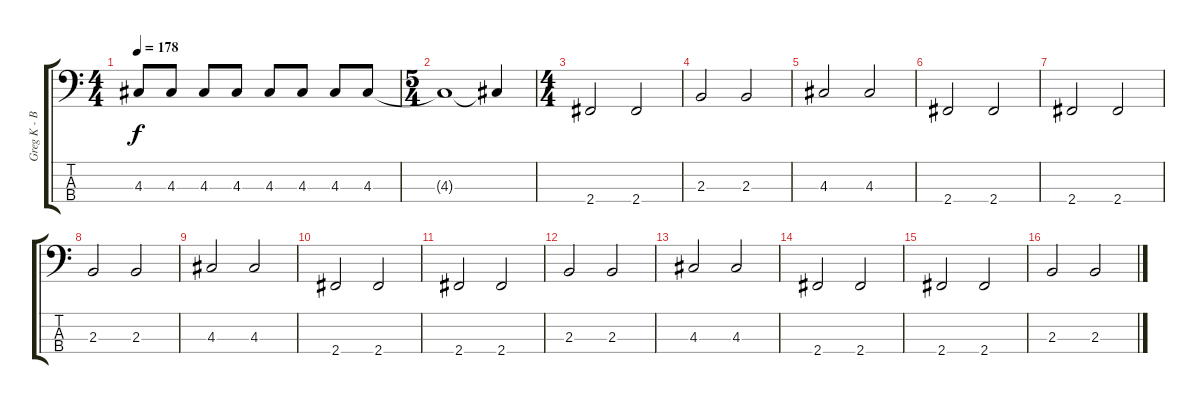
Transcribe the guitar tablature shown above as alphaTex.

\track ("Greg K - Bass" "Greg K - B") {instrument electricbasspick}
\staff {score tabs}
\tuning (G2 D2 A1 E1) {hide}
\ts (4 4)
\tempo 178
\clef f4
\ks c
4.3.8{dy f} 4.3.8 4.3.8 4.3.8 4.3.8 4.3.8 4.3.8 4.3.8 |
\ts (5 4)
4.3{t}.1 4.3{t}.4 |
\ts (4 4)
2.4.2 2.4.2 |
2.3.2 2.3.2 |
4.3.2 4.3.2 |
2.4.2 2.4.2 |
2.4.2 2.4.2 |
2.3.2 2.3.2 |
4.3.2 4.3.2 |
2.4.2 2.4.2 |
2.4.2 2.4.2 |
2.3.2 2.3.2 |
4.3.2 4.3.2 |
2.4.2 2.4.2 |
2.4.2 2.4.2 |
2.3.2 2.3.2
